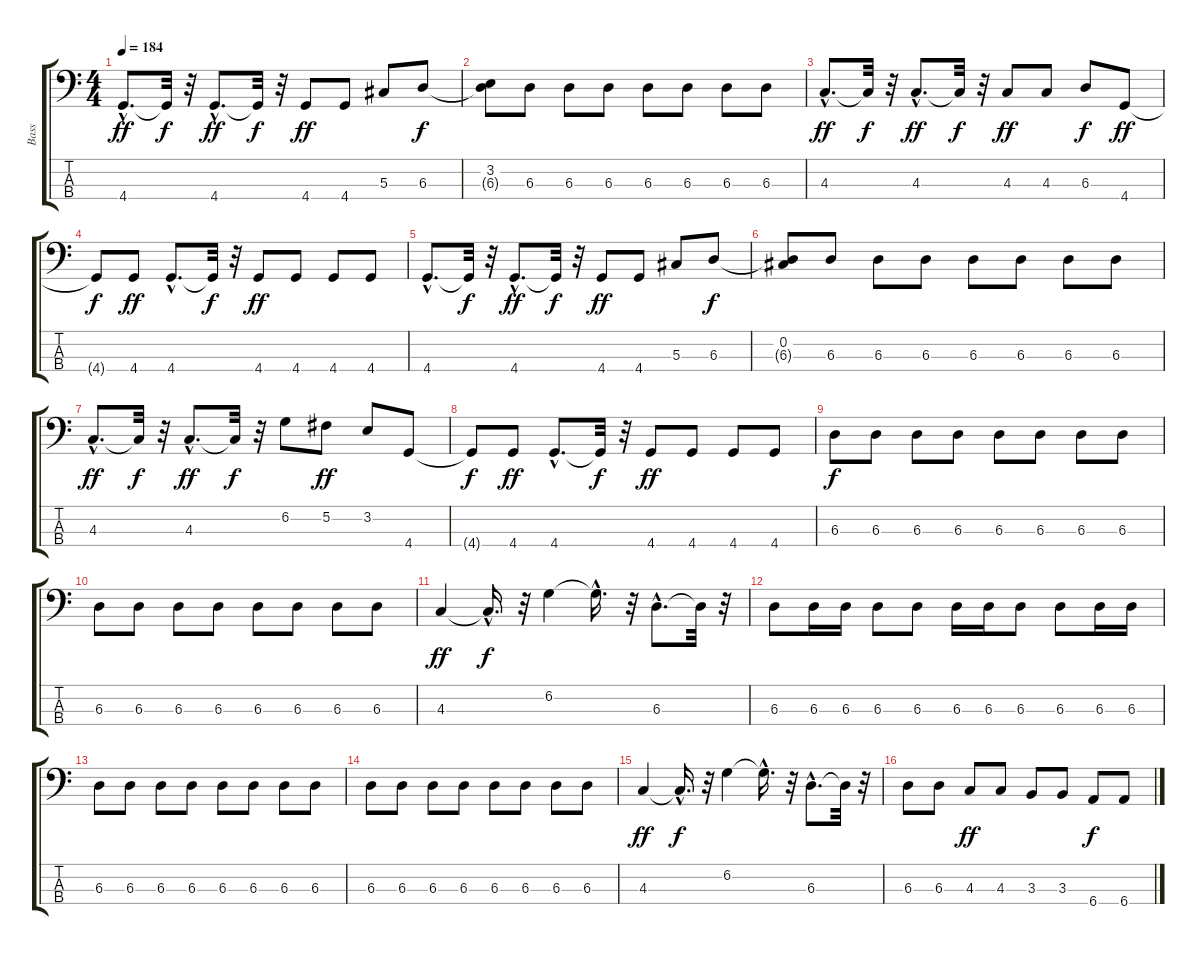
\track ("Bass" "Bass") {instrument electricbassfinger}
\staff {score tabs}
\tuning (Gb2 Db2 Ab1 Eb1) {hide}
\ts (4 4)
\tempo 184
\clef f4
\ks c
4.4{hac}.8{d dy ff} 4.4{t}.32{dy f} r.32 4.4{hac}.8{d dy ff} 4.4{t}.32{dy f} r.32 4.4.8{dy ff} 4.4.8 5.3.8 6.3.8{dy f} |
(3.2{t} 6.3{t}).8 6.3.8 6.3.8 6.3.8 6.3.8 6.3.8 6.3.8 6.3.8 |
4.3{hac}.8{d dy ff} 4.3{t}.32{dy f} r.32 4.3{hac}.8{d dy ff} 4.3{t}.32{dy f} r.32 4.3.8{dy ff} 4.3.8 6.3.8{dy f} 4.4.8{dy ff} |
4.4{t}.8{dy f} 4.4.8{dy ff} 4.4{hac}.8{d} 4.4{t}.32{dy f} r.32 4.4.8{dy ff} 4.4.8 4.4.8 4.4.8 |
4.4{hac}.8{d} 4.4{t}.32{dy f} r.32 4.4{hac}.8{d dy ff} 4.4{t}.32{dy f} r.32 4.4.8{dy ff} 4.4.8 5.3.8 6.3.8{dy f} |
(0.2 6.3{t}).8 6.3.8 6.3.8 6.3.8 6.3.8 6.3.8 6.3.8 6.3.8 |
4.3{hac}.8{d dy ff} 4.3{t}.32{dy f} r.32 4.3{hac}.8{d dy ff} 4.3{t}.32{dy f} r.32 6.2.8 5.2.8{dy ff} 3.2.8 4.4.8 |
4.4{t}.8{dy f} 4.4.8{dy ff} 4.4{hac}.8{d} 4.4{t}.32{dy f} r.32 4.4.8{dy ff} 4.4.8 4.4.8 4.4.8 |
6.3.8{dy f} 6.3.8 6.3.8 6.3.8 6.3.8 6.3.8 6.3.8 6.3.8 |
6.3.8 6.3.8 6.3.8 6.3.8 6.3.8 6.3.8 6.3.8 6.3.8 |
4.3.4{dy ff} 4.3{hac t}.16{d dy f} r.32 6.2.4 6.2{hac t}.16{d} r.32 6.3{hac}.8{d} 6.3{t}.32 r.32 |
6.3.8 6.3.16 6.3.16 6.3.8 6.3.8 6.3.16 6.3.16 6.3.8 6.3.8 6.3.16 6.3.16 |
6.3.8 6.3.8 6.3.8 6.3.8 6.3.8 6.3.8 6.3.8 6.3.8 |
6.3.8 6.3.8 6.3.8 6.3.8 6.3.8 6.3.8 6.3.8 6.3.8 |
4.3.4{dy ff} 4.3{hac t}.16{d dy f} r.32 6.2.4 6.2{hac t}.16{d} r.32 6.3{hac}.8{d} 6.3{t}.32 r.32 |
6.3.8 6.3.8 4.3.8{dy ff} 4.3.8 3.3.8 3.3.8 6.4.8{dy f} 6.4.8
